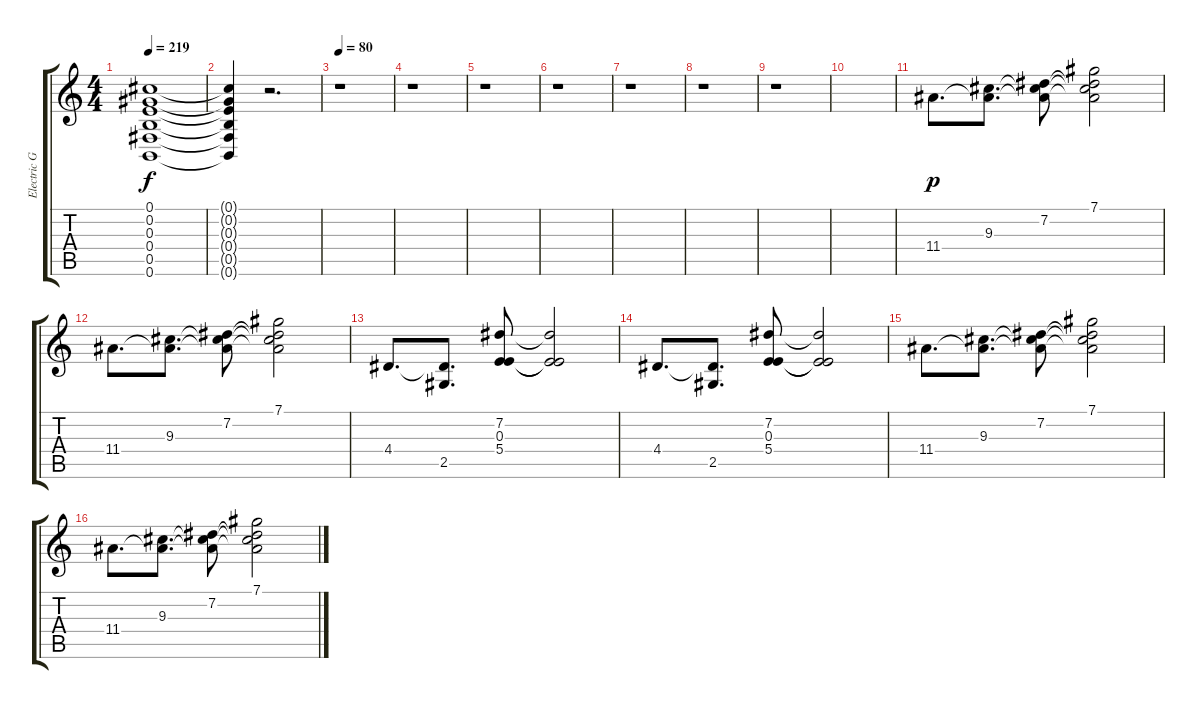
\track ("Electric Guitar" "Electric G") {instrument overdrivenguitar}
\staff {score tabs}
\tuning (Db4 Ab3 E3 B2 Gb2 B1) {hide}
\ts (4 4)
\tempo 219
\clef g2
\ks c
(0.1 0.2 0.3 0.4 0.5 0.6).1{dy f} |
(0.1{t} 0.2{t} 0.3{t} 0.4{t} 0.5{t} 0.6{t}).4 r.2{d} |
\tempo 80
r.1 |
r.1 |
r.1 |
r.1 |
r.1 |
r.1 |
r.1 |
|
11.4.8{d dy p} (9.3 11.4{t}).8{d} (7.2 9.3{t} 11.4{t}).8 (7.1 7.2{t} 9.3{t} 11.4{t}).2 |
11.4.8{d} (9.3 11.4{t}).8{d} (7.2 9.3{t} 11.4{t}).8 (7.1 7.2{t} 9.3{t} 11.4{t}).2 |
4.4.8{d} (4.4{t} 2.5).8{d} (7.2 0.3 5.4).8 (7.2{t} 0.3{t} 5.4{t}).2 |
4.4.8{d} (4.4{t} 2.5).8{d} (7.2 0.3 5.4).8 (7.2{t} 0.3{t} 5.4{t}).2 |
11.4.8{d} (9.3 11.4{t}).8{d} (7.2 9.3{t} 11.4{t}).8 (7.1 7.2{t} 9.3{t} 11.4{t}).2 |
11.4.8{d} (9.3 11.4{t}).8{d} (7.2 9.3{t} 11.4{t}).8 (7.1 7.2{t} 9.3{t} 11.4{t}).2
